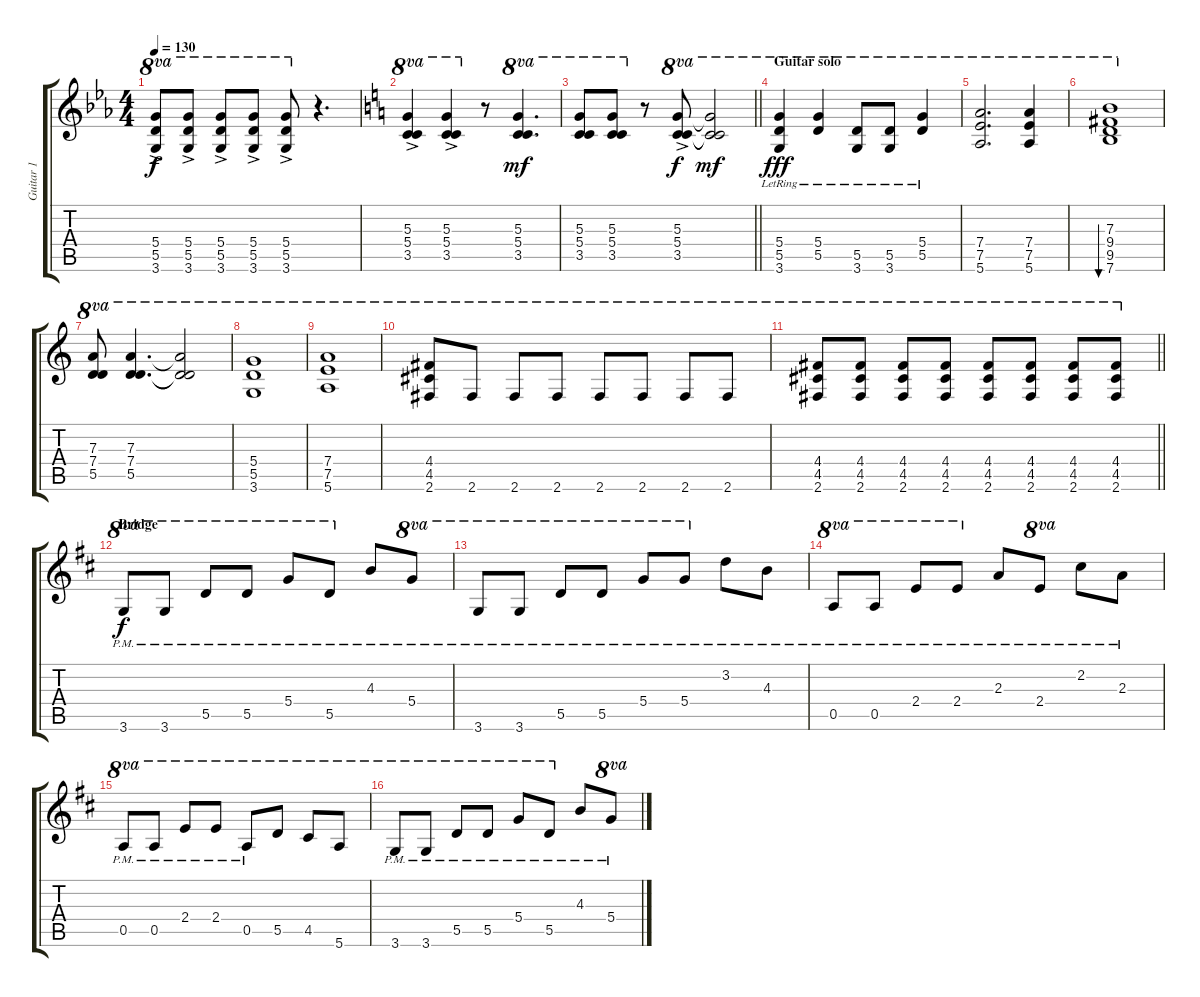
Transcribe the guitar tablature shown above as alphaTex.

\track ("Guitar 1" "Guitar 1") {instrument distortionguitar}
\staff {score tabs}
\tuning (E4 B3 G3 D4 A3 E3) {hide}
\ts (4 4)
\tempo 130
\clef g2
\ks eb
(5.4{ac} 5.5{ac} 3.6{ac}).8{ot 8va dy f} (5.4{ac} 5.5{ac} 3.6{ac}).8{ot 8va} (5.4{ac} 5.5{ac} 3.6{ac}).8{ot 8va} (5.4{ac} 5.5{ac} 3.6{ac}).8{ot 8va} (5.4{ac} 5.5{ac} 3.6{ac}).8{ot 8va} r.4{d} |
\ks c
(5.3{ac} 5.4{ac} 3.5{ac}).4{ot 8va} (5.3{ac} 5.4{ac} 3.5{ac}).4{ot 8va} r.8 (5.3 5.4 3.5).4{d ot 8va dy mf} |
\barLineRight lightlight
(5.3 5.4 3.5).8{ot 8va} (5.3 5.4 3.5).8{ot 8va} r.8 (5.3{ac} 5.4{ac} 3.5{ac}).8{ot 8va dy f} (5.3{t} 5.4{t} 3.5{t}).2{ot 8va dy mf} |
\section ("" "Guitar solo")
(5.4{lr} 5.5{lr} 3.6{lr}).4{ot 8va dy fff} (5.4{lr} 5.5{lr}).4{ot 8va} (5.5{lr} 3.6{lr}).8{ot 8va} (5.5{lr} 3.6{lr}).8{ot 8va} (5.4{lr} 5.5{lr}).4{ot 8va} |
(7.4 7.5 5.6).2{d ot 8va} (7.4 7.5 5.6).4{ot 8va} |
(7.3 9.4 9.5 7.6).1{bu 30 ot 8va} |
(7.3 7.4 5.5).8{ot 8va} (7.3 7.4 5.5).4{d ot 8va} (7.3{t} 7.4{t} 5.5{t}).2{ot 8va} |
(5.4 5.5 3.6).1{ot 8va} |
(7.4 7.5 5.6).1{ot 8va} |
(4.4 4.5 2.6).8{ot 8va} 2.6.8{ot 8va} 2.6.8{ot 8va} 2.6.8{ot 8va} 2.6.8{ot 8va} 2.6.8{ot 8va} 2.6.8{ot 8va} 2.6.8{ot 8va} |
\barLineRight lightlight
(4.4 4.5 2.6).8{ot 8va} (4.4 4.5 2.6).8{ot 8va} (4.4 4.5 2.6).8{ot 8va} (4.4 4.5 2.6).8{ot 8va} (4.4 4.5 2.6).8{ot 8va} (4.4 4.5 2.6).8{ot 8va} (4.4 4.5 2.6).8{ot 8va} (4.4 4.5 2.6).8{ot 8va} |
\section ("" "Bridge")
\ks d
3.6{pm}.8{ot 8va dy f} 3.6{pm}.8{ot 8va} 5.5{pm}.8{ot 8va} 5.5{pm}.8{ot 8va} 5.4{pm}.8{ot 8va} 5.5{pm}.8{ot 8va} 4.3{pm}.8 5.4{pm}.8{ot 8va} |
3.6{pm}.8{ot 8va} 3.6{pm}.8{ot 8va} 5.5{pm}.8{ot 8va} 5.5{pm}.8{ot 8va} 5.4{pm}.8{ot 8va} 5.4{pm}.8{ot 8va} 3.2{pm}.8 4.3{pm}.8 |
0.5{pm}.8{ot 8va} 0.5{pm}.8{ot 8va} 2.4{pm}.8{ot 8va} 2.4{pm}.8{ot 8va} 2.3{pm}.8 2.4{pm}.8{ot 8va} 2.2{pm}.8 2.3{pm}.8 |
0.5{pm}.8{ot 8va} 0.5{pm}.8{ot 8va} 2.4{pm}.8{ot 8va} 2.4{pm}.8{ot 8va} 0.5{pm}.8{ot 8va} 5.5.8{ot 8va} 4.5.8{ot 8va} 5.6.8{ot 8va} |
3.6{pm}.8{ot 8va} 3.6{pm}.8{ot 8va} 5.5{pm}.8{ot 8va} 5.5{pm}.8{ot 8va} 5.4{pm}.8{ot 8va} 5.5{pm}.8{ot 8va} 4.3{pm}.8 5.4{pm}.8{ot 8va}
